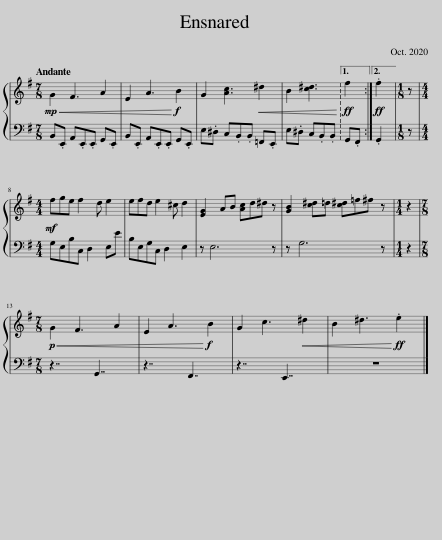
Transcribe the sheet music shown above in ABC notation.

X:1
%%score { 1 | 2 }
L:1/8
Q:1/4=92
M:7/8
I:linebreak $
K:G
V:1 treble
V:2 bass
V:1
!mp!!<(! G2 F3 A2 | E2 A3!<)!!f! B2 | G2 [Ac]3!<(! ^d2 | B2 [c^d]3!<)! |1!ff! f2 :|2 %5
!ff! .f2 ||[M:1/8] z |$[M:4/4]!mf! fge f2 d e2 | efd e2 ^c d2 | [EG]2 AB [Ac]d^d z | %10
 [GB]2 [c^d]=d [c^d]=f^f z |[M:1/4] z2 |$[M:7/8]!p!!<(! G2 F3 A2 | E2 A3!<)!!f! B2 | G2 c3!<(! ^d2 | %15
 B2 ^d3!<)!!ff! .e2 |] %16
V:2
 B,,.E,, A,,.E,,.E,, G,,.E,, | B,,.E,, A,,.E,,.E,, G,,.E,, | E,.^D, C,.B,,.B,, =F,,.E,, | E,.^D, C,.B,,.B,, |1 G,,.F,, :|2 %5
 .G,,2 ||[M:1/8] z |$[M:4/4] G,E,B,C, D,2 E,E | B,E,G,C, D,2 E,2 | z E,6 z | %10
 z G,6 z |[M:1/4] z2 |$[M:7/8] z7/2 G,,7/2 | z7/2 F,,7/2 | z7/2 E,,7/2 | %15
 z7 |] %16
